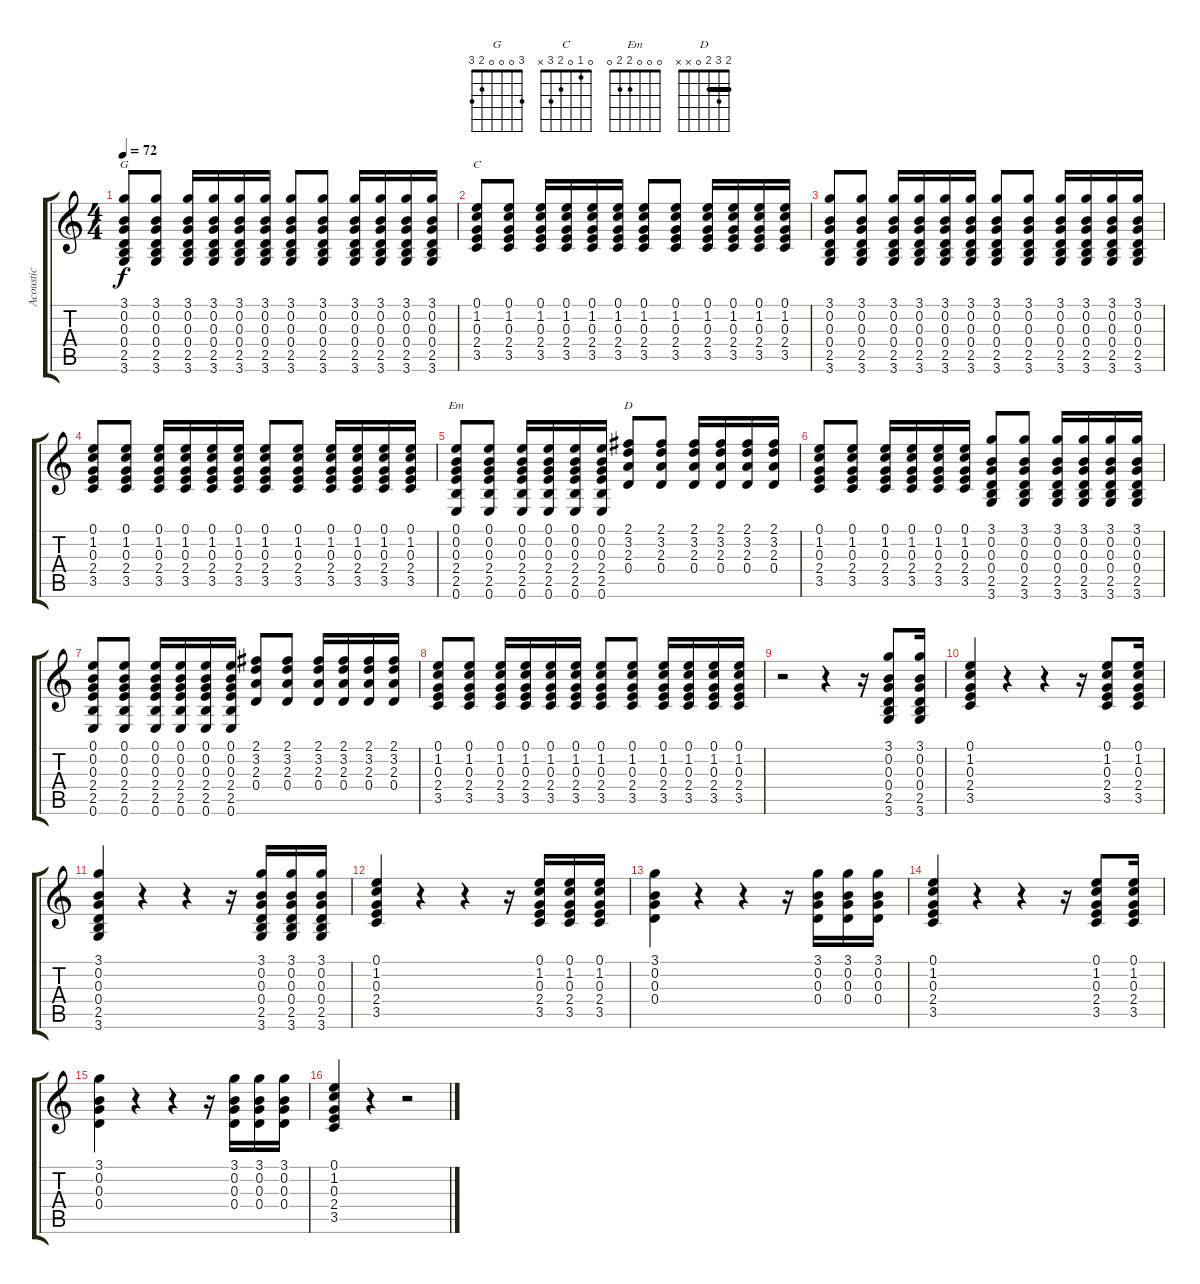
\track ("Acoustic" "Acoustic") {instrument acousticguitarsteel}
\staff {score tabs}
\tuning (E4 B3 G3 D3 A2 E2) {hide}
\chord ("G" 3 0 0 0 2 3)
\chord ("C" 0 1 0 2 3 x)
\chord ("Em" 0 0 0 2 2 0)
\chord ("D" 2 3 2 0 x x) {barre 2}
\ts (4 4)
\tempo 72
\clef g2
\ks c
(3.1 0.2 0.3 0.4 2.5 3.6).8{ch "G" dy f} (3.1 0.2 0.3 0.4 2.5 3.6).8 (3.1 0.2 0.3 0.4 2.5 3.6).16 (3.1 0.2 0.3 0.4 2.5 3.6).16 (3.1 0.2 0.3 0.4 2.5 3.6).16 (3.1 0.2 0.3 0.4 2.5 3.6).16 (3.1 0.2 0.3 0.4 2.5 3.6).8 (3.1 0.2 0.3 0.4 2.5 3.6).8 (3.1 0.2 0.3 0.4 2.5 3.6).16 (3.1 0.2 0.3 0.4 2.5 3.6).16 (3.1 0.2 0.3 0.4 2.5 3.6).16 (3.1 0.2 0.3 0.4 2.5 3.6).16 |
(0.1 1.2 0.3 2.4 3.5).8{ch "C"} (0.1 1.2 0.3 2.4 3.5).8 (0.1 1.2 0.3 2.4 3.5).16 (0.1 1.2 0.3 2.4 3.5).16 (0.1 1.2 0.3 2.4 3.5).16 (0.1 1.2 0.3 2.4 3.5).16 (0.1 1.2 0.3 2.4 3.5).8 (0.1 1.2 0.3 2.4 3.5).8 (0.1 1.2 0.3 2.4 3.5).16 (0.1 1.2 0.3 2.4 3.5).16 (0.1 1.2 0.3 2.4 3.5).16 (0.1 1.2 0.3 2.4 3.5).16 |
(3.1 0.2 0.3 0.4 2.5 3.6).8 (3.1 0.2 0.3 0.4 2.5 3.6).8 (3.1 0.2 0.3 0.4 2.5 3.6).16 (3.1 0.2 0.3 0.4 2.5 3.6).16 (3.1 0.2 0.3 0.4 2.5 3.6).16 (3.1 0.2 0.3 0.4 2.5 3.6).16 (3.1 0.2 0.3 0.4 2.5 3.6).8 (3.1 0.2 0.3 0.4 2.5 3.6).8 (3.1 0.2 0.3 0.4 2.5 3.6).16 (3.1 0.2 0.3 0.4 2.5 3.6).16 (3.1 0.2 0.3 0.4 2.5 3.6).16 (3.1 0.2 0.3 0.4 2.5 3.6).16 |
(0.1 1.2 0.3 2.4 3.5).8 (0.1 1.2 0.3 2.4 3.5).8 (0.1 1.2 0.3 2.4 3.5).16 (0.1 1.2 0.3 2.4 3.5).16 (0.1 1.2 0.3 2.4 3.5).16 (0.1 1.2 0.3 2.4 3.5).16 (0.1 1.2 0.3 2.4 3.5).8 (0.1 1.2 0.3 2.4 3.5).8 (0.1 1.2 0.3 2.4 3.5).16 (0.1 1.2 0.3 2.4 3.5).16 (0.1 1.2 0.3 2.4 3.5).16 (0.1 1.2 0.3 2.4 3.5).16 |
(0.1 0.2 0.3 2.4 2.5 0.6).8{ch "Em"} (0.1 0.2 0.3 2.4 2.5 0.6).8 (0.1 0.2 0.3 2.4 2.5 0.6).16 (0.1 0.2 0.3 2.4 2.5 0.6).16 (0.1 0.2 0.3 2.4 2.5 0.6).16 (0.1 0.2 0.3 2.4 2.5 0.6).16 (2.1 3.2 2.3 0.4).8{ch "D"} (2.1 3.2 2.3 0.4).8 (2.1 3.2 2.3 0.4).16 (2.1 3.2 2.3 0.4).16 (2.1 3.2 2.3 0.4).16 (2.1 3.2 2.3 0.4).16 |
(0.1 1.2 0.3 2.4 3.5).8 (0.1 1.2 0.3 2.4 3.5).8 (0.1 1.2 0.3 2.4 3.5).16 (0.1 1.2 0.3 2.4 3.5).16 (0.1 1.2 0.3 2.4 3.5).16 (0.1 1.2 0.3 2.4 3.5).16 (3.1 0.2 0.3 0.4 2.5 3.6).8 (3.1 0.2 0.3 0.4 2.5 3.6).8 (3.1 0.2 0.3 0.4 2.5 3.6).16 (3.1 0.2 0.3 0.4 2.5 3.6).16 (3.1 0.2 0.3 0.4 2.5 3.6).16 (3.1 0.2 0.3 0.4 2.5 3.6).16 |
(0.1 0.2 0.3 2.4 2.5 0.6).8 (0.1 0.2 0.3 2.4 2.5 0.6).8 (0.1 0.2 0.3 2.4 2.5 0.6).16 (0.1 0.2 0.3 2.4 2.5 0.6).16 (0.1 0.2 0.3 2.4 2.5 0.6).16 (0.1 0.2 0.3 2.4 2.5 0.6).16 (2.1 3.2 2.3 0.4).8 (2.1 3.2 2.3 0.4).8 (2.1 3.2 2.3 0.4).16 (2.1 3.2 2.3 0.4).16 (2.1 3.2 2.3 0.4).16 (2.1 3.2 2.3 0.4).16 |
(0.1 1.2 0.3 2.4 3.5).8 (0.1 1.2 0.3 2.4 3.5).8 (0.1 1.2 0.3 2.4 3.5).16 (0.1 1.2 0.3 2.4 3.5).16 (0.1 1.2 0.3 2.4 3.5).16 (0.1 1.2 0.3 2.4 3.5).16 (0.1 1.2 0.3 2.4 3.5).8 (0.1 1.2 0.3 2.4 3.5).8 (0.1 1.2 0.3 2.4 3.5).16 (0.1 1.2 0.3 2.4 3.5).16 (0.1 1.2 0.3 2.4 3.5).16 (0.1 1.2 0.3 2.4 3.5).16 |
r.2 r.4 r.16 (3.1 0.2 0.3 0.4 2.5 3.6).8 (3.1 0.2 0.3 0.4 2.5 3.6).16 |
(0.1 1.2 0.3 2.4 3.5).4 r.4 r.4 r.16 (0.1 1.2 0.3 2.4 3.5).8 (0.1 1.2 0.3 2.4 3.5).16 |
(3.1 0.2 0.3 0.4 2.5 3.6).4 r.4 r.4 r.16 (3.1 0.2 0.3 0.4 2.5 3.6).16 (3.1 0.2 0.3 0.4 2.5 3.6).16 (3.1 0.2 0.3 0.4 2.5 3.6).16 |
(0.1 1.2 0.3 2.4 3.5).4 r.4 r.4 r.16 (0.1 1.2 0.3 2.4 3.5).16 (0.1 1.2 0.3 2.4 3.5).16 (0.1 1.2 0.3 2.4 3.5).16 |
(3.1 0.2 0.3 0.4).4 r.4 r.4 r.16 (3.1 0.2 0.3 0.4).16 (3.1 0.2 0.3 0.4).16 (3.1 0.2 0.3 0.4).16 |
(0.1 1.2 0.3 2.4 3.5).4 r.4 r.4 r.16 (0.1 1.2 0.3 2.4 3.5).8 (0.1 1.2 0.3 2.4 3.5).16 |
(3.1 0.2 0.3 0.4).4 r.4 r.4 r.16 (3.1 0.2 0.3 0.4).16 (3.1 0.2 0.3 0.4).16 (3.1 0.2 0.3 0.4).16 |
(0.1 1.2 0.3 2.4 3.5).4 r.4 r.2
